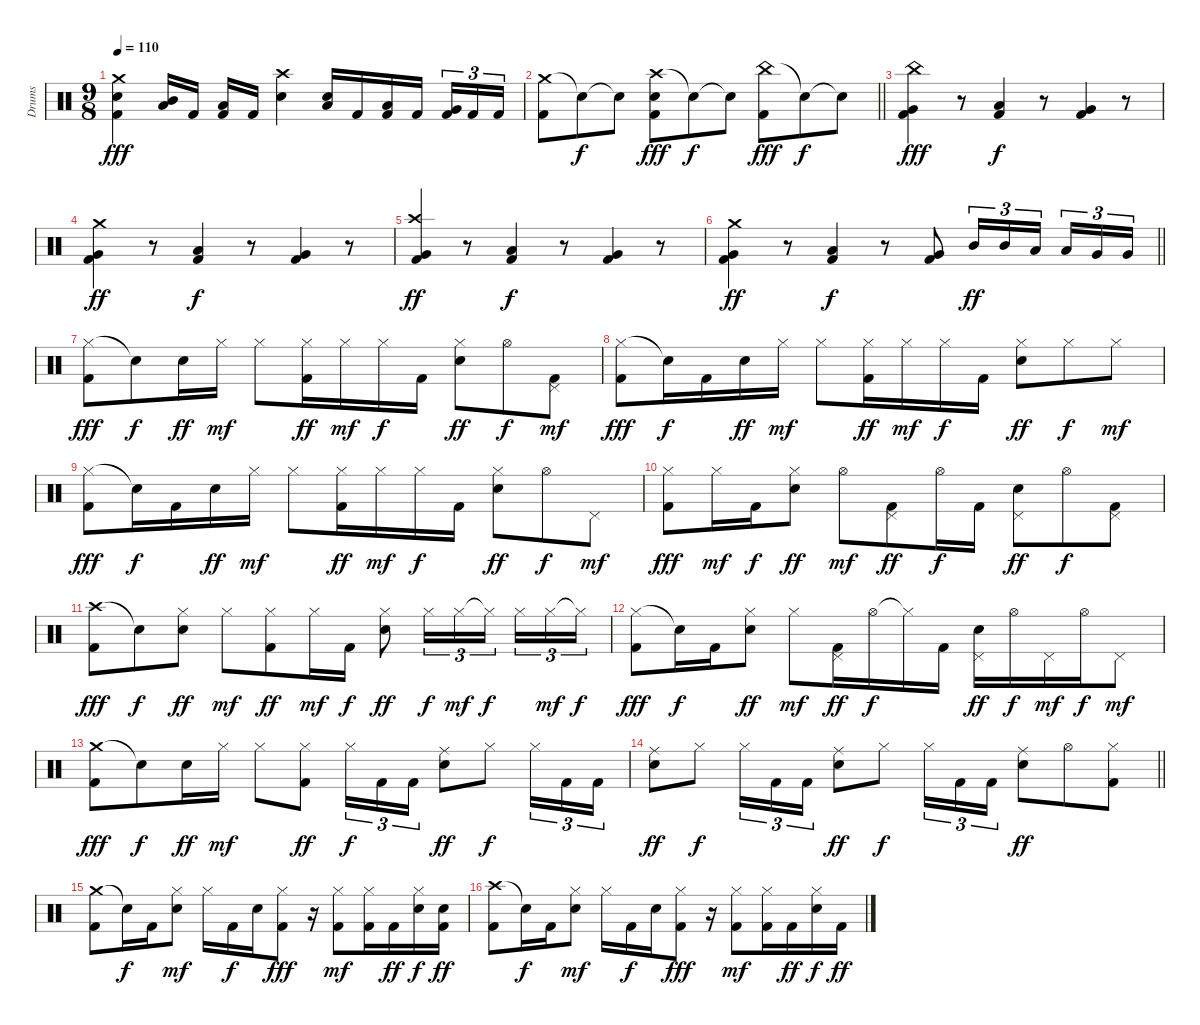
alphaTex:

\track ("Drums" "Drums") {instrument percussion}
\staff {score}
\articulation defaults
\ts (9 8)
\tempo 110
\clef neutral
\ks c
("Crash medium (hit)" "Snare (hit) 2" "Kick (hit) 2").4{dy fff} ("Low Tom (hit)" "Mid Tom (hit)").16 "Kick (hit) 2".16 ("Low Tom (hit)" "Kick (hit) 2").16 "Kick (hit) 2".16 ("Crash high (hit)" "Snare (hit) 2").4 ("Snare (hit) 2" "Low Tom (hit)").16 "Kick (hit) 2".16 ("Low Tom (hit)" "Kick (hit) 2").16 "Kick (hit) 2".16{beam splitsecondary} ("Very Low Tom (hit)" "Kick (hit) 2").16{tu (3 2)} "Kick (hit) 2".16{tu (3 2)} "Kick (hit) 2".16{tu (3 2)} |
\barLineRight lightlight
("Crash medium (hit)" "Kick (hit) 2").8 "Snare (hit)"{t}.8{dy f} "Snare (hit)"{t}.8 ("Crash high (hit)" "Snare (hit) 2" "Kick (hit) 2").8{dy fff} "Snare (hit)"{t}.8{dy f} "Snare (hit)"{t}.8 ("China (hit)" "Kick (hit) 2").8{dy fff} "Snare (hit)"{t}.8{dy f} "Snare (hit)"{t}.8 |
\section ("" "")
("China (hit)" "Very Low Tom (hit)" "Kick (hit) 2").4{dy fff} r.8 ("Low Tom (hit)" "Kick (hit) 2").4{dy f} r.8 ("Very Low Tom (hit)" "Kick (hit) 2").4 r.8 |
("Crash medium (hit)" "Very Low Tom (hit)" "Kick (hit) 2").4{dy ff} r.8 ("Low Tom (hit)" "Kick (hit) 2").4{dy f} r.8 ("Very Low Tom (hit)" "Kick (hit) 2").4 r.8 |
("Crash high (hit)" "Very Low Tom (hit)" "Kick (hit) 2").4{dy ff} r.8 ("Low Tom (hit)" "Kick (hit) 2").4{dy f} r.8 ("Very Low Tom (hit)" "Kick (hit) 2").4 r.8 |
\barLineRight lightlight
("Crash medium (hit)" "Very Low Tom (hit)" "Kick (hit) 2").4{dy ff} r.8 ("Low Tom (hit)" "Kick (hit) 2").4{dy f} r.8 ("Very Low Tom (hit)" "Kick (hit) 2").8 "Mid Tom (hit)".16{tu (3 2) dy ff} "Mid Tom (hit)".16{tu (3 2)} "Low Tom (hit)".16{tu (3 2) beam splitsecondary} "Low Tom (hit)".16{tu (3 2)} "Very Low Tom (hit)".16{tu (3 2)} "Very Low Tom (hit)".16{tu (3 2)} |
\section ("" "")
("Hi-Hat (closed)" "Kick (hit) 2").8{dy fff} "Snare (hit)"{t}.8{dy f} "Snare (hit) 2".16{dy ff} "Hi-Hat (closed)".16{dy mf} "Hi-Hat (closed)".8 ("Hi-Hat (closed)" "Kick (hit) 2").16{dy ff} "Hi-Hat (closed)".16{dy mf} "Hi-Hat (closed)".16{dy f} "Kick (hit) 2".16 ("Hi-Hat (closed)" "Snare (hit) 2").8{dy ff} "Hi-Hat (open)".8{dy f} ("Pedal Hi-Hat (hit)" "Kick (hit) 2").8{dy mf} |
("Hi-Hat (closed)" "Kick (hit) 2").8{dy fff} "Snare (hit)"{t}.16{dy f} "Kick (hit) 2".16 "Snare (hit) 2".16{dy ff} "Hi-Hat (closed)".16{dy mf} "Hi-Hat (closed)".8 ("Hi-Hat (closed)" "Kick (hit) 2").16{dy ff} "Hi-Hat (closed)".16{dy mf} "Hi-Hat (closed)".16{dy f} "Kick (hit) 2".16 ("Hi-Hat (closed)" "Snare (hit) 2").8{dy ff} "Hi-Hat (closed)".8{dy f} "Hi-Hat (closed)".8{dy mf} |
("Hi-Hat (closed)" "Kick (hit) 2").8{dy fff} "Snare (hit)"{t}.16{dy f} "Kick (hit) 2".16 "Snare (hit) 2".16{dy ff} "Hi-Hat (closed)".16{dy mf} "Hi-Hat (closed)".8 ("Hi-Hat (closed)" "Kick (hit) 2").16{dy ff} "Hi-Hat (closed)".16{dy mf} "Hi-Hat (closed)".16{dy f} "Kick (hit) 2".16 ("Hi-Hat (closed)" "Snare (hit) 2").8{dy ff} "Hi-Hat (open)".8{dy f} "Pedal Hi-Hat (hit)".8{dy mf} |
("Hi-Hat (closed)" "Kick (hit) 2").8{dy fff} "Hi-Hat (closed)".16{dy mf} "Kick (hit) 2".16{dy f} ("Hi-Hat (closed)" "Snare (hit) 2").8{dy ff} "Hi-Hat (open)".8{dy mf} ("Pedal Hi-Hat (hit)" "Kick (hit) 2").8{dy ff} "Hi-Hat (open)".16{dy f} "Kick (hit) 2".16 ("Pedal Hi-Hat (hit)" "Snare (hit) 2").8{dy ff} "Hi-Hat (open)".8{dy f} ("Pedal Hi-Hat (hit)" "Kick (hit) 2").8 |
("Crash high (hit)" "Kick (hit) 2").8{dy fff} "Snare (hit)"{t}.8{dy f} ("Hi-Hat (closed)" "Snare (hit) 2").8{dy ff} "Hi-Hat (closed)".8{dy mf} ("Hi-Hat (closed)" "Kick (hit) 2").8{dy ff} "Hi-Hat (closed)".16{dy mf} "Kick (hit) 2".16{dy f} ("Hi-Hat (closed)" "Snare (hit) 2").8{dy ff} "Hi-Hat (closed)".16{tu (3 2) dy f} "Hi-Hat (closed)".16{tu (3 2) dy mf} "Hi-Hat (closed)"{t}.16{tu (3 2) dy f beam splitsecondary} "Hi-Hat (closed)".16{tu (3 2)} "Hi-Hat (closed)".16{tu (3 2) dy mf} "Hi-Hat (closed)"{t}.16{tu (3 2) dy f} |
("Hi-Hat (closed)" "Kick (hit) 2").8{dy fff} "Snare (hit)"{t}.16{dy f} "Kick (hit) 2".16 ("Hi-Hat (closed)" "Snare (hit) 2").8{dy ff} "Hi-Hat (closed)".8{dy mf} ("Pedal Hi-Hat (hit)" "Kick (hit) 2").16{dy ff} "Hi-Hat (open)".16{dy f} "Hi-Hat (closed)"{t}.16 "Kick (hit) 2".16 ("Pedal Hi-Hat (hit)" "Snare (hit) 2").16{dy ff} "Hi-Hat (open)".16{dy f} "Pedal Hi-Hat (hit)".16{dy mf} "Hi-Hat (open)".16{dy f} "Pedal Hi-Hat (hit)".8{dy mf} |
("Crash medium (hit)" "Kick (hit) 2").8{dy fff} "Snare (hit)"{t}.8{dy f} "Snare (hit) 2".16{dy ff} "Hi-Hat (closed)".16{dy mf} "Hi-Hat (closed)".8 ("Hi-Hat (closed)" "Kick (hit) 2").8{dy ff} "Hi-Hat (closed)".16{tu (3 2) dy f} "Kick (hit) 2".16{tu (3 2)} "Kick (hit) 2".16{tu (3 2)} ("Ride (middle)" "Snare (hit) 2").8{dy ff} "Hi-Hat (closed)".8{dy f} "Hi-Hat (closed)".16{tu (3 2)} "Kick (hit) 2".16{tu (3 2)} "Kick (hit) 2".16{tu (3 2)} |
\barLineRight lightlight
("Ride (middle)" "Snare (hit) 2").8{dy ff} "Hi-Hat (closed)".8{dy f} "Hi-Hat (closed)".16{tu (3 2)} "Kick (hit) 2".16{tu (3 2)} "Kick (hit) 2".16{tu (3 2)} ("Ride (middle)" "Snare (hit) 2").8{dy ff} "Hi-Hat (closed)".8{dy f} "Hi-Hat (closed)".16{tu (3 2)} "Kick (hit) 2".16{tu (3 2)} "Kick (hit) 2".16{tu (3 2)} ("Ride (middle)" "Snare (hit) 2").8{dy ff} "Hi-Hat (open)".8 ("Hi-Hat (closed)" "Kick (hit) 2").8 |
("Crash medium (hit)" "Kick (hit) 2").8 "Snare (hit)"{t}.16{dy f} "Kick (hit) 2".16 ("Hi-Hat (closed)" "Snare (hit) 2").8{dy mf} "Hi-Hat (closed)".16 "Kick (hit) 2".16{dy f} "Snare (hit) 2".16 ("Hi-Hat (closed)" "Kick (hit) 2").8{dy fff} r.16 ("Hi-Hat (closed)" "Kick (hit) 2").8{dy mf} ("Hi-Hat (closed)" "Kick (hit) 2").16 "Kick (hit) 2".16{dy ff} ("Hi-Hat (closed)" "Snare (hit) 2").16{dy f} ("Snare (hit) 2" "Kick (hit) 2").16{dy ff} |
("Crash high (hit)" "Kick (hit) 2").8 "Snare (hit)"{t}.16{dy f} "Kick (hit) 2".16 ("Hi-Hat (closed)" "Snare (hit) 2").8{dy mf} "Hi-Hat (closed)".16 "Kick (hit) 2".16{dy f} "Snare (hit) 2".16 ("Hi-Hat (closed)" "Kick (hit) 2").8{dy fff} r.16 ("Hi-Hat (closed)" "Kick (hit) 2").8{dy mf} ("Hi-Hat (closed)" "Kick (hit) 2").16 "Kick (hit) 2".16{dy ff} ("Hi-Hat (closed)" "Snare (hit) 2").16{dy f} "Kick (hit) 2".16{dy ff}
